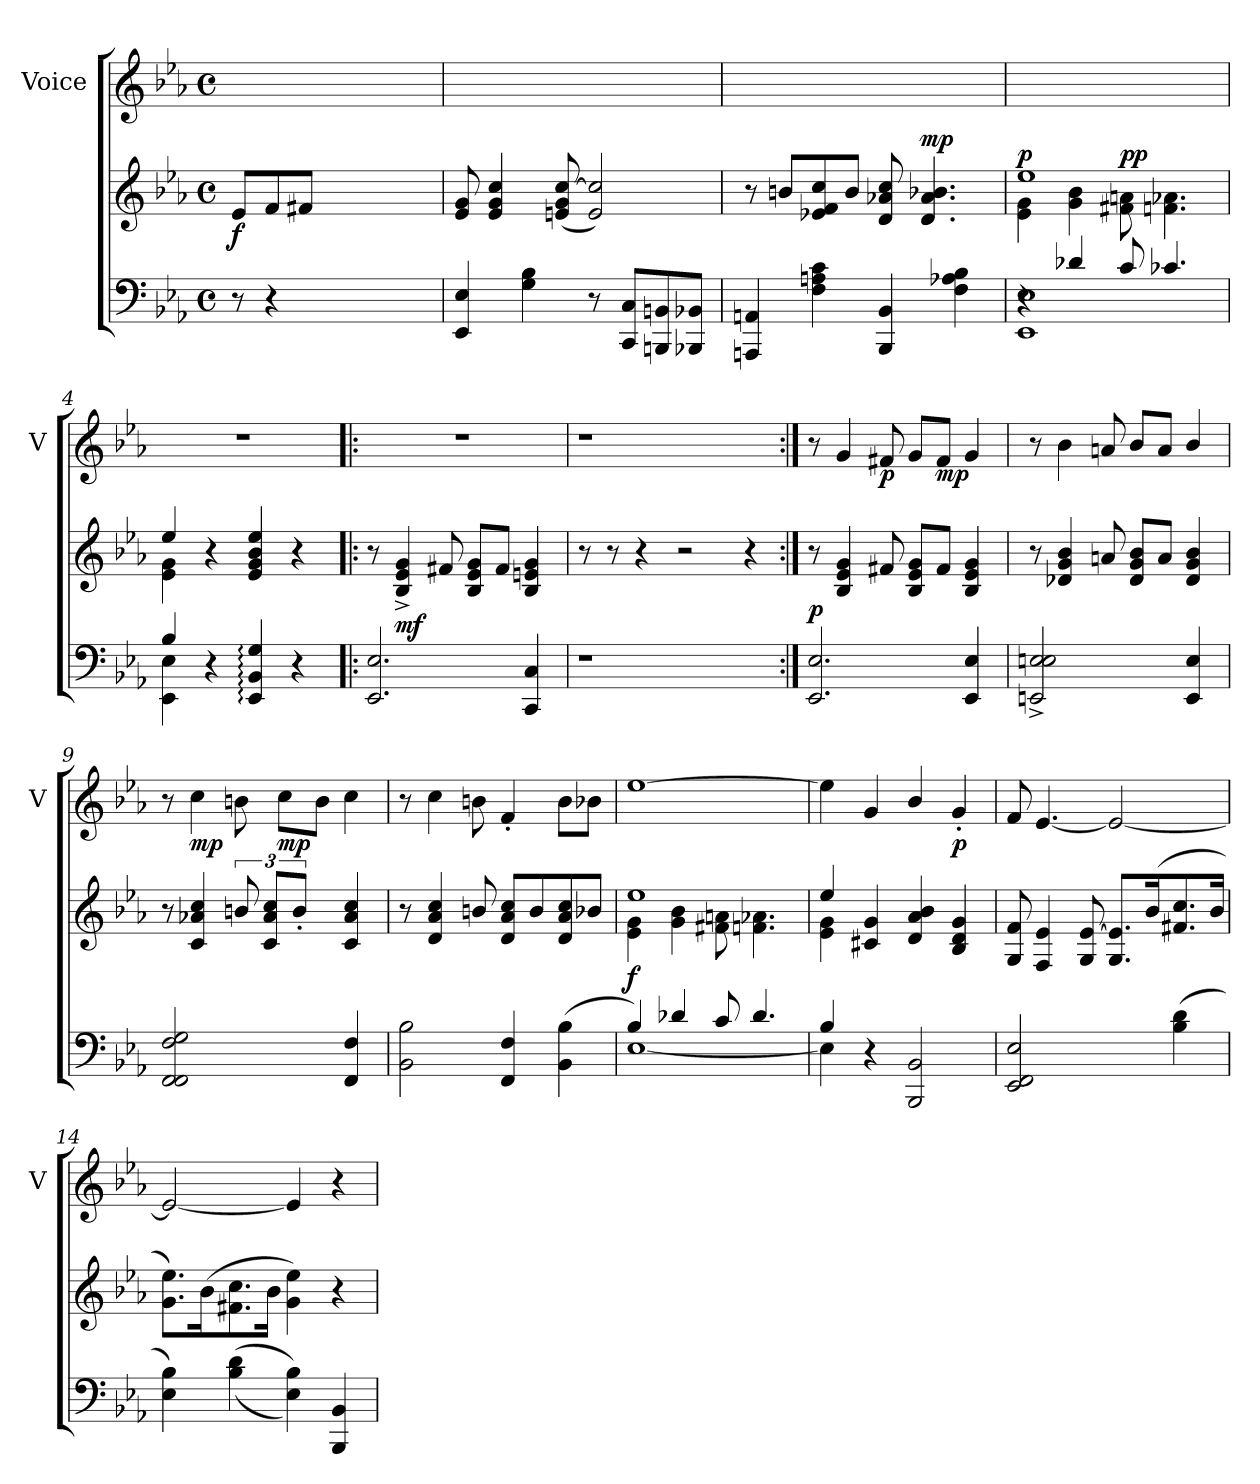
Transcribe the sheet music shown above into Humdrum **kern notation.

**kern	**kern	**dynam	**kern	**dynam
*part2	*part2	*part2	*part1	*part1
*staff3	*staff2	*staff2/3	*staff1	*staff1
*	*	*	*I"Voice	*
*	*	*	*I'V	*
*clefF4	*clefG2	*	*clefG2	*
*k[b-e-a-]	*k[b-e-a-]	*	*k[b-e-a-]	*
*M4/4	*M4/4	*	*M4/4	*
*met(c)	*met(c)	*	*met(c)	*
=	=	=	=	=
!	!	!LO:DY:b	!	!
8r	8e-/L	f	1ryy	.
4r	8f/	.	.	.
.	8f#X/J	.	.	.
2ryy	2ryy	.	.	.
8ryy	8ryy	.	.	.
=1	=1	=1	=1	=1
4EE-/ 4E-/	8e-/ 8g/	.	1ryy	.
.	4e-/ 4g/ 4cc/	.	.	.
4G\ 4B-\	.	.	.	.
.	(<8en/ 8g/ [8cc/	.	.	.
8r	2e/ 2cc]/)	.	.	.
8CC/ 8C/L	.	.	.	.
8BBBn/ 8BBn/	.	.	.	.
8BBB-X/ 8BB-X/J	.	.	.	.
=2	=2	=2	=2	=2
4AAAn/ 4AAn/	8r	.	1ryy	.
.	8bn/L	.	.	.
4F\ 4An\ 4c\	8e-X/ 8f/ 8cc/	.	.	.
.	8b/J	.	.	.
4BBB-/ 4BB-/	8d/ 8a-X/ 8cc/	.	.	.
!	!	!LO:DY:a	!	!
.	4.d/ 4.a-/ 4.b-X/	mp	.	.
4F\ 4A-X\ 4B-\	.	.	.	.
=3	=3	=3	=3	=3
*^	*^	*	*	*
*	*^	*	*	*	*	*
!	!	!	!	!	!LO:DY:a	!	!
4r	1E-	1EE-	1ee-	4e-\ 4g\	p	1ryy	.
4d-X/	.	.	.	4g\ 4b-\	.	.	.
!	!	!	!	!	!LO:DY:a	!	!
!	!	!	!	!	!LO:DY:n=1:a	!	!
8c/	.	.	.	8f#X\ 8an\	p p	.	.
4.c-X/	.	.	.	4.fn\ 4.a-X\	.	.	.
*	*v	*v	*	*	*	*	*
!!LO:LB:g=z
=4	=4	=4	=4	=4	=4	=4
4B-/	4EE-\ 4E-\	4ee-/	4e-\ 4g\	.	1r	.
2.ryy	4r	2.ryy	4r	.	.	.
.	4EE-:/ 4BB-:/ 4G:/	.	4e-/ 4g/ 4b-/ 4ee-/	.	.	.
.	4r	.	4r	.	.	.
*v	*v	*	*	*	*	*
*	*v	*v	*	*	*
=5!|:	=5!|:	=5!|:	=5!|:	=5!|:
2.EE-/ 2.E-/	8r	.	1r	.
!	!	!LO:DY:b	!	!
.	4B-^/ 4e-^/ 4g^/	mf	.	.
.	8f#X/	.	.	.
.	8B-/ 8e-/ 8g/L	.	.	.
.	8f#/J	.	.	.
4CC/ 4C/	4B-/ 4en/ 4g/	.	.	.
=6	=6	=6	=6	=6
1r	8r	.	1r	.
.	8r	.	.	.
.	4r	.	.	.
.	2r	.	.	.
4ryy	4r	.	4ryy	.
=7:|!	=7:|!	=7:|!	=7:|!	=7:|!
!	!	!LO:DY:a=2	!	!
2.EE-/ 2.E-/	8r	p	8r	.
.	4B-/ 4e-/ 4g/	.	4g/	.
!	!	!	!	!LO:DY:b
.	8f#X/	.	8f#X/	p
.	8B-/ 8e-/ 8g/L	.	8g/L	.
!	!	!	!	!LO:DY:b
.	8f#/J	.	8f#/J	mp
4EE-/ 4E-/	4B-/ 4e-/ 4g/	.	4g/	.
!!LO:LB:g=z
=8	=8	=8	=8	=8
2EEn^/ 2En^/ 2E^/	8r	.	8r	.
.	4d-X/ 4g/ 4b-/	.	4b-\	.
.	8an/	.	8an/	.
4ryy	8d-/ 8g/ 8b-/L	.	8b-/L	.
.	8a/J	.	8a/J	.
4EE/ 4E/	4d-/ 4g/ 4b-/	.	4b-/	.
=9	=9	=9	=9	=9
2FF/ 2FF/ 2F/ 2G/	8r	.	8r	.
!	!	!	!	!LO:DY:b
.	4c/ 4a-X/ 4cc/	.	4cc\	mp
.	12bn/	.	8bn\	.
.	12c/ 12a-/ 12cc/L	.	.	.
!	!	!	!	!LO:DY:b
4ryy	.	.	8cc\L	mp
.	12b'/J	.	.	.
.	8ryy	.	8b\J	.
4FF/ 4F/	4c/ 4a-/ 4cc/	.	4cc\	.
=10	=10	=10	=10	=10
2BB-\ 2B-\	8r	.	8r	.
.	4d/ 4a-/ 4cc/	.	4cc\	.
.	8bn/	.	8bn\	.
4FF/ 4F/	8d/ 8a-/ 8cc/L	.	4f'/	.
.	8b/	.	.	.
(>4BB-\ 4B-\	8d/ 8a-/ 8cc/	.	8b\L	.
.	8b-X/J	.	8b-X\J	.
!!LO:LB:g=z
=11	=11	=11	=11	=11
*^	*^	*	*	*
!	!	!	!	!LO:DY:b	!	!
4B-/)	[1E-	1ee-	4e-\ 4g\	f	[1ee-	.
4d-X/	.	.	4g\ 4b-\	.	.	.
8c/	.	.	8f#X\ 8an\	.	.	.
4.d-/	.	.	4.fn\ 4.a-X\	.	.	.
=12	=12	=12	=12	=12	=12	=12
4B-/	4E-\]	4ee-/	4e-\ 4g\	.	4ee-\]	.
2.ryy	4r	4c#X/ 4g/	2.ryy	.	4g/	.
.	2BBB-/ 2BB-/	4d/ 4a-/ 4b-/	.	.	4b-/	.
!	!	!	!	!	!	!LO:DY:b
.	.	4B-/ 4d/ 4g/	.	.	4g'/	p
*v	*v	*	*	*	*	*
*	*v	*v	*	*	*
=13	=13	=13	=13	=13
2EE-/ 2FF/ 2E-/	8G/ 8f/	.	8f/	.
.	4F/ 4e-/	.	[4.e-/	.
.	8G/ [8e-/	.	.	.
4ryy	8.G/ 8.e-]/L	.	2e-/_	.
.	(>16b-/k	.	.	.
(>4B-\ 4d\	8.f#X/ 8.cc/	.	.	.
.	16b-/Jk	.	.	.
=14	=14	=14	=14	=14
4E-\ 4B-\)	8.g\ 8.ee-\L)	.	2e-/_	.
.	(>16b-\k	.	.	.
(<(>4B-\ 4d\	8.f#X\ 8.cc\	.	.	.
.	16b-\Jk	.	.	.
4E-\ 4B-\))	4g\ 4ee-\)	.	4e-/]	.
4BBB-/ 4BB-/	4r	.	4r	.
=	=	=	=	=
*-	*-	*-	*-	*-
